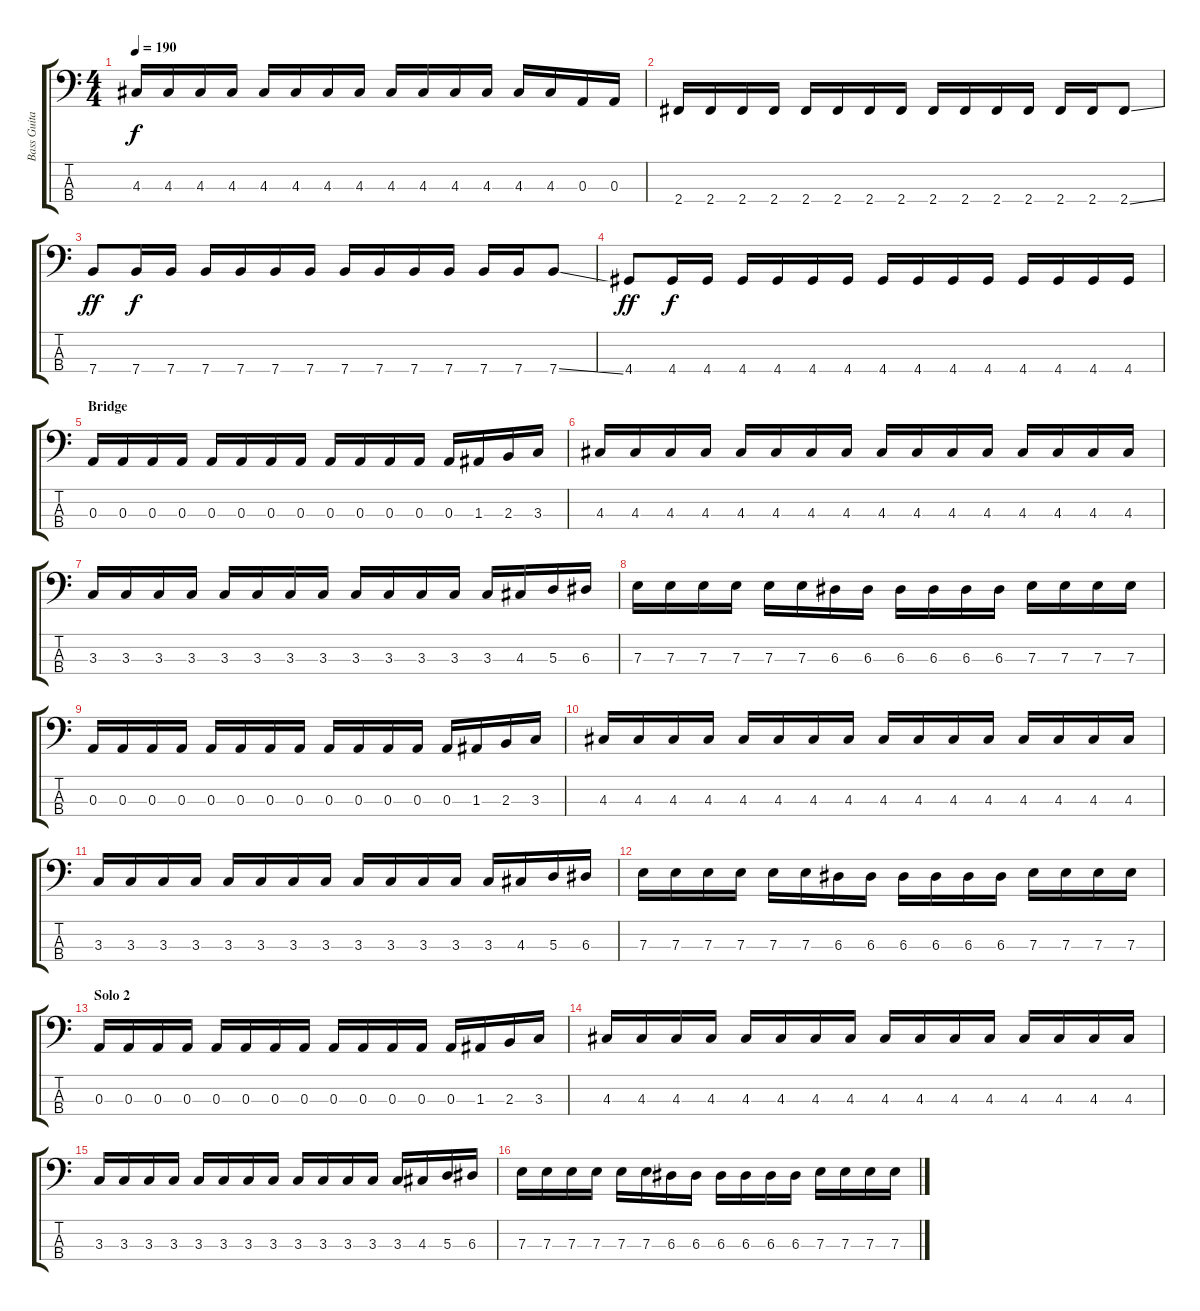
\track ("Bass Guitar" "Bass Guita") {instrument electricbassfinger}
\staff {score tabs}
\tuning (G2 D2 A1 E1) {hide}
\ts (4 4)
\tempo 190
\clef f4
\ks c
4.3.16{dy f} 4.3.16 4.3.16 4.3.16 4.3.16 4.3.16 4.3.16 4.3.16 4.3.16 4.3.16 4.3.16 4.3.16 4.3.16 4.3.16 0.3.16 0.3.16 |
2.4.16 2.4.16 2.4.16 2.4.16 2.4.16 2.4.16 2.4.16 2.4.16 2.4.16 2.4.16 2.4.16 2.4.16 2.4.16 2.4.16 2.4{ss}.8 |
7.4.8{dy ff} 7.4.16{dy f} 7.4.16 7.4.16 7.4.16 7.4.16 7.4.16 7.4.16 7.4.16 7.4.16 7.4.16 7.4.16 7.4.16 7.4{ss}.8 |
4.4.8{dy ff} 4.4.16{dy f} 4.4.16 4.4.16 4.4.16 4.4.16 4.4.16 4.4.16 4.4.16 4.4.16 4.4.16 4.4.16 4.4.16 4.4.16 4.4.16 |
\section ("" "Bridge")
0.3.16 0.3.16 0.3.16 0.3.16 0.3.16 0.3.16 0.3.16 0.3.16 0.3.16 0.3.16 0.3.16 0.3.16 0.3.16 1.3.16 2.3.16 3.3.16 |
4.3.16 4.3.16 4.3.16 4.3.16 4.3.16 4.3.16 4.3.16 4.3.16 4.3.16 4.3.16 4.3.16 4.3.16 4.3.16 4.3.16 4.3.16 4.3.16 |
3.3.16 3.3.16 3.3.16 3.3.16 3.3.16 3.3.16 3.3.16 3.3.16 3.3.16 3.3.16 3.3.16 3.3.16 3.3.16 4.3.16 5.3.16 6.3.16 |
7.3.16 7.3.16 7.3.16 7.3.16 7.3.16 7.3.16 6.3.16 6.3.16 6.3.16 6.3.16 6.3.16 6.3.16 7.3.16 7.3.16 7.3.16 7.3.16 |
0.3.16 0.3.16 0.3.16 0.3.16 0.3.16 0.3.16 0.3.16 0.3.16 0.3.16 0.3.16 0.3.16 0.3.16 0.3.16 1.3.16 2.3.16 3.3.16 |
4.3.16 4.3.16 4.3.16 4.3.16 4.3.16 4.3.16 4.3.16 4.3.16 4.3.16 4.3.16 4.3.16 4.3.16 4.3.16 4.3.16 4.3.16 4.3.16 |
3.3.16 3.3.16 3.3.16 3.3.16 3.3.16 3.3.16 3.3.16 3.3.16 3.3.16 3.3.16 3.3.16 3.3.16 3.3.16 4.3.16 5.3.16 6.3.16 |
7.3.16 7.3.16 7.3.16 7.3.16 7.3.16 7.3.16 6.3.16 6.3.16 6.3.16 6.3.16 6.3.16 6.3.16 7.3.16 7.3.16 7.3.16 7.3.16 |
\section ("" "Solo 2")
0.3.16 0.3.16 0.3.16 0.3.16 0.3.16 0.3.16 0.3.16 0.3.16 0.3.16 0.3.16 0.3.16 0.3.16 0.3.16 1.3.16 2.3.16 3.3.16 |
4.3.16 4.3.16 4.3.16 4.3.16 4.3.16 4.3.16 4.3.16 4.3.16 4.3.16 4.3.16 4.3.16 4.3.16 4.3.16 4.3.16 4.3.16 4.3.16 |
3.3.16 3.3.16 3.3.16 3.3.16 3.3.16 3.3.16 3.3.16 3.3.16 3.3.16 3.3.16 3.3.16 3.3.16 3.3.16 4.3.16 5.3.16 6.3.16 |
7.3.16 7.3.16 7.3.16 7.3.16 7.3.16 7.3.16 6.3.16 6.3.16 6.3.16 6.3.16 6.3.16 6.3.16 7.3.16 7.3.16 7.3.16 7.3.16
